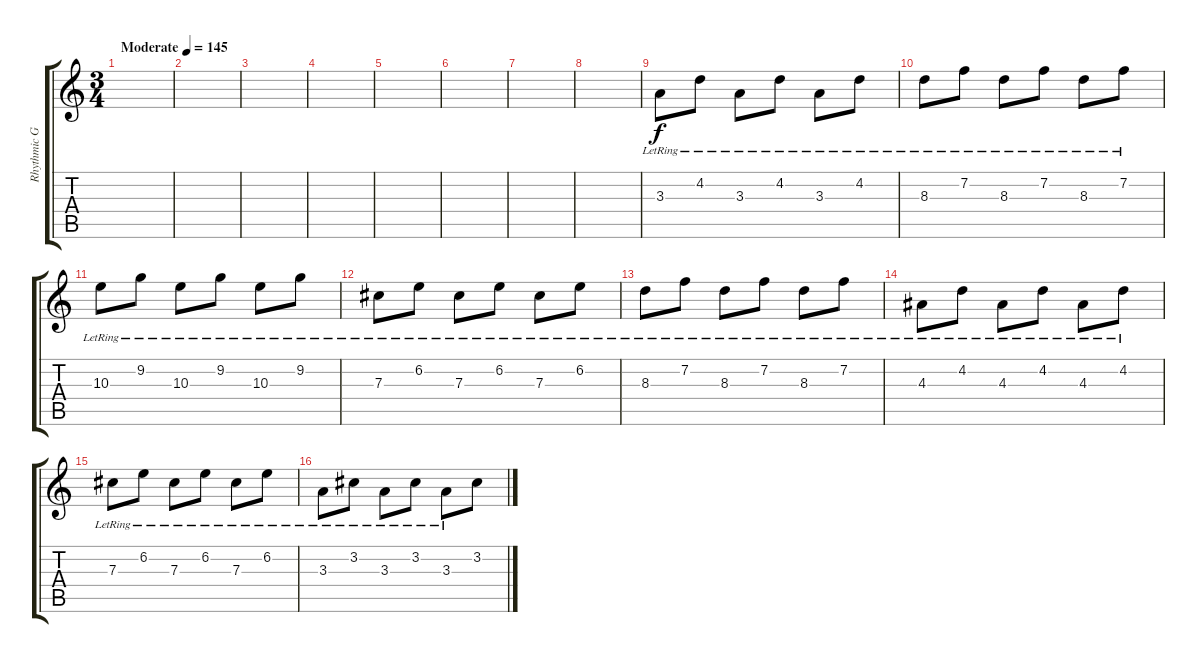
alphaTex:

\track ("Rhythmic Guitar" "Rhythmic G") {instrument distortionguitar}
\staff {score tabs}
\tuning (Eb4 Bb3 Gb3 Db3 Ab2 Db2) {hide}
\ts (3 4)
\tempo (145 "Moderate")
\clef g2
\ks c
|
|
|
|
|
|
|
|
3.3{lr}.8{instrument electricguitarclean} 4.2{lr}.8 3.3{lr}.8 4.2{lr}.8 3.3{lr}.8 4.2{lr}.8 |
8.3{lr}.8 7.2{lr}.8 8.3{lr}.8 7.2{lr}.8 8.3{lr}.8 7.2{lr}.8 |
10.3{lr}.8 9.2{lr}.8 10.3{lr}.8 9.2{lr}.8 10.3{lr}.8 9.2{lr}.8 |
7.3{lr}.8 6.2{lr}.8 7.3{lr}.8 6.2{lr}.8 7.3{lr}.8 6.2{lr}.8 |
8.3{lr}.8 7.2{lr}.8 8.3{lr}.8 7.2{lr}.8 8.3{lr}.8 7.2{lr}.8 |
4.3{lr}.8 4.2{lr}.8 4.3{lr}.8 4.2{lr}.8 4.3{lr}.8 4.2{lr}.8 |
7.3{lr}.8 6.2{lr}.8 7.3{lr}.8 6.2{lr}.8 7.3{lr}.8 6.2{lr}.8 |
3.3{lr}.8 3.2{lr}.8 3.3{lr}.8 3.2{lr}.8 3.3{lr}.8 3.2.8
